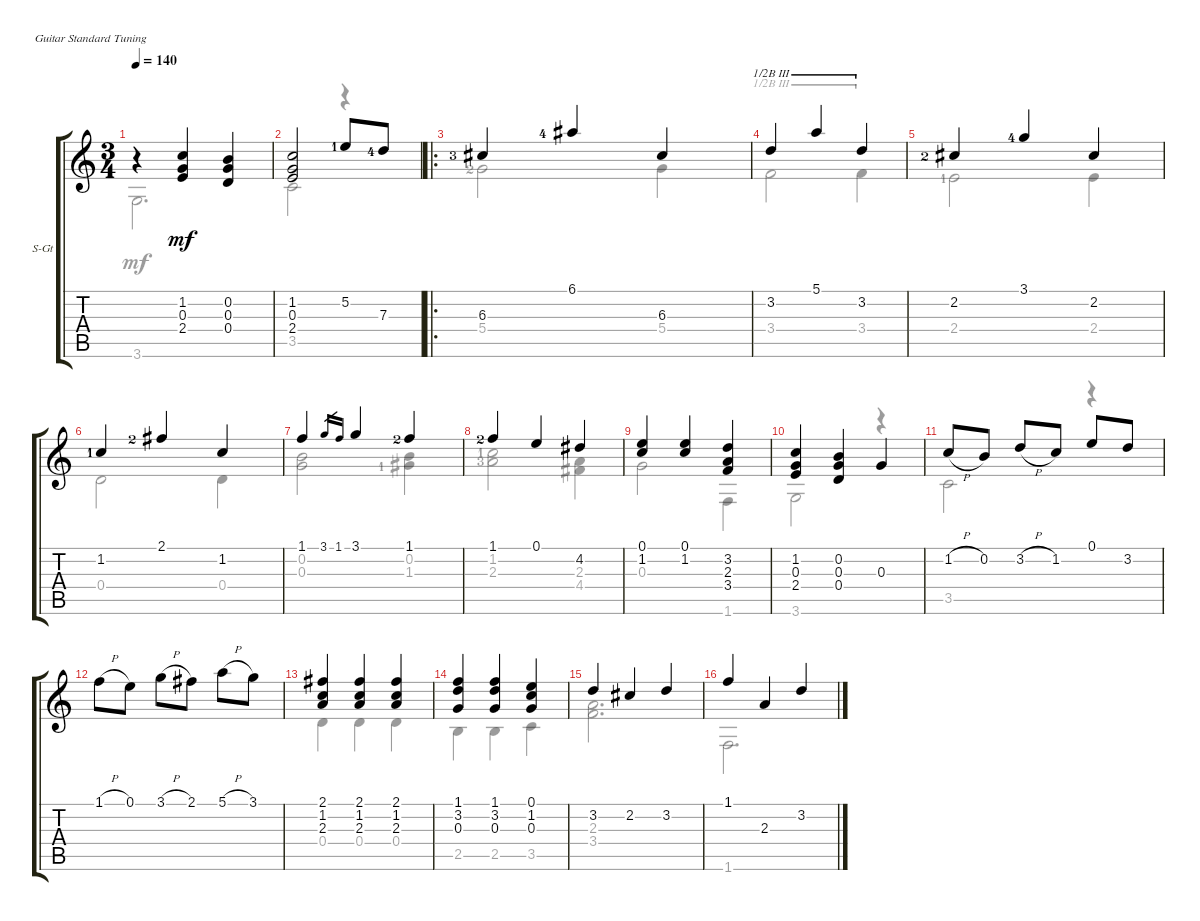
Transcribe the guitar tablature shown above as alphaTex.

\defaultSystemsLayout 4
\bracketExtendMode groupsimilarinstruments
\firstSystemTrackNameOrientation horizontal
\otherSystemsTrackNameOrientation horizontal
\track ("Steel Guitar" "S-Gt") {instrument acousticguitarsteel}
\staff {score tabs}
\tuning (E4 B3 G3 D3 A2 E2)
\voice
\ts (3 4)
\tempo 140
\clef g2
\ks c
r.4{dy mf} (1.2 0.3 2.4).4 (0.4 0.3 0.2).4 |
(1.2 0.3 2.4).2 5.2{lf 2}.8 7.3{lf 5}.8 |
\ro
6.3{lf 4}.4 6.1{lf 5}.4 6.3.4 |
3.2.4{barre (3 half)} 5.1.4{barre (3 half)} 3.2.4{barre (3 half)} |
2.2{lf 3}.4 3.1{lf 5}.4 2.2.4 |
1.2{lf 2}.4 2.1{lf 3}.4 1.2.4 |
1.1.4 3.1.16{gr} 1.1.16{gr} 3.1.4 1.1{lf 3}.4 |
1.1{lf 3}.4 0.1.4 4.2.4 |
(0.1 1.2).4 (0.1 1.2).4 (3.2 2.3 3.4).4 |
(2.4 0.3 1.2).4 (0.2 0.3 0.4).4 0.3.4 |
1.2{h}.8 0.2.8 3.2{h}.8 1.2.8 0.1.8 3.2.8 |
1.1{h}.8 0.1.8 3.1{h}.8 2.1.8 5.1{h}.8 3.1.8 |
(2.1 1.2 2.3).4 (2.3 1.2 2.1).4 (2.1 1.2 2.3).4 |
(0.3 3.2 1.1).4 (1.1 3.2 0.3).4 (0.3 1.2 0.1).4 |
3.2.4 2.2.4 3.2.4 |
1.1.4 2.3.4 3.2.4
\voice
\clef g2
\ottava regular
\simile none
\ks c
3.6.2{d dy mf} |
3.5.2 r.4 |
5.4{lf 3}.2 5.4.4 |
3.4.2{barre (3 half)} 3.4.4{barre (3 half)} |
2.4{lf 2}.2 2.4.4 |
0.4.2 0.4.4 |
(0.3 0.2).2 (0.2 1.3{lf 2}).4 |
(2.3{lf 4} 1.2{lf 2}).2 (2.3 4.4).4 |
0.3.2 1.6.4 |
3.6.2 r.4 |
3.5.2 r.4 |
|
0.4.4 0.4.4 0.4.4 |
2.5.4 2.5.4 3.5.4 |
(3.4 2.3).2{d} |
1.6.2{d}
